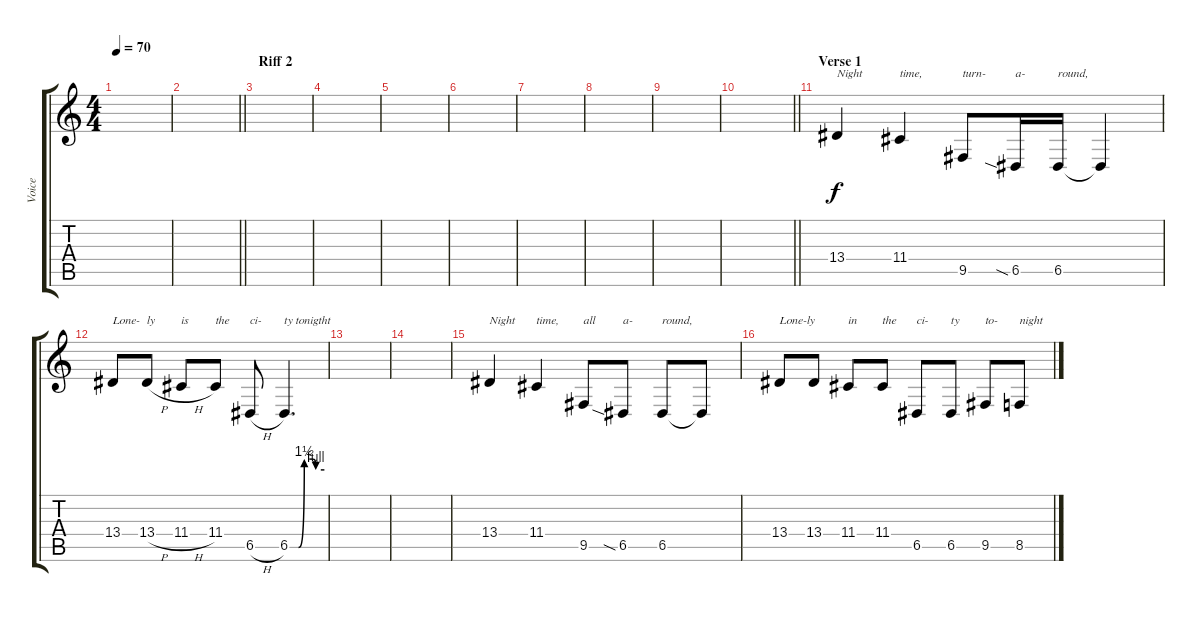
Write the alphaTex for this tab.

\track ("Voice" "Voice") {instrument clarinet}
\staff {score tabs}
\tuning (E4 B3 G3 D3 A2 E2) {hide}
\ts (4 4)
\tempo 70
\clef g2
\ks c
|
\barLineRight lightlight
|
\section ("" "Riff 2")
|
|
|
|
|
|
|
\barLineRight lightlight
|
\section ("" "Verse 1")
13.4.4{txt "Night"} 11.4.4{txt "time,"} 9.5.8{txt "turn-"} 6.5{sia}.16{txt "a-"} 6.5.16{txt "round,"} 6.5{t}.4 |
13.4.8{txt "Lone-"} 13.4{h}.8{txt "ly"} 11.4{h}.8{txt "is"} 11.4.8{txt "the"} 6.5{h}.8{txt "ci-"} 6.5{be (custom 0 0 15 0 25 6 40 6 45 4 60 4)}.4{d txt "ty tonigtht"} |
|
|
13.4.4{txt "Night"} 11.4.4{txt "time,"} 9.5.8{txt "all"} 6.5{sia}.8{txt "a-"} 6.5.8{txt "round,"} 6.5{t}.8 |
13.4.8{txt "Lone-ly"} 13.4.8 11.4.8{txt "in"} 11.4.8{txt "the"} 6.5.8{txt "ci-"} 6.5.8{txt "ty"} 9.5.8{txt "to-"} 8.5.8{txt "night"}
